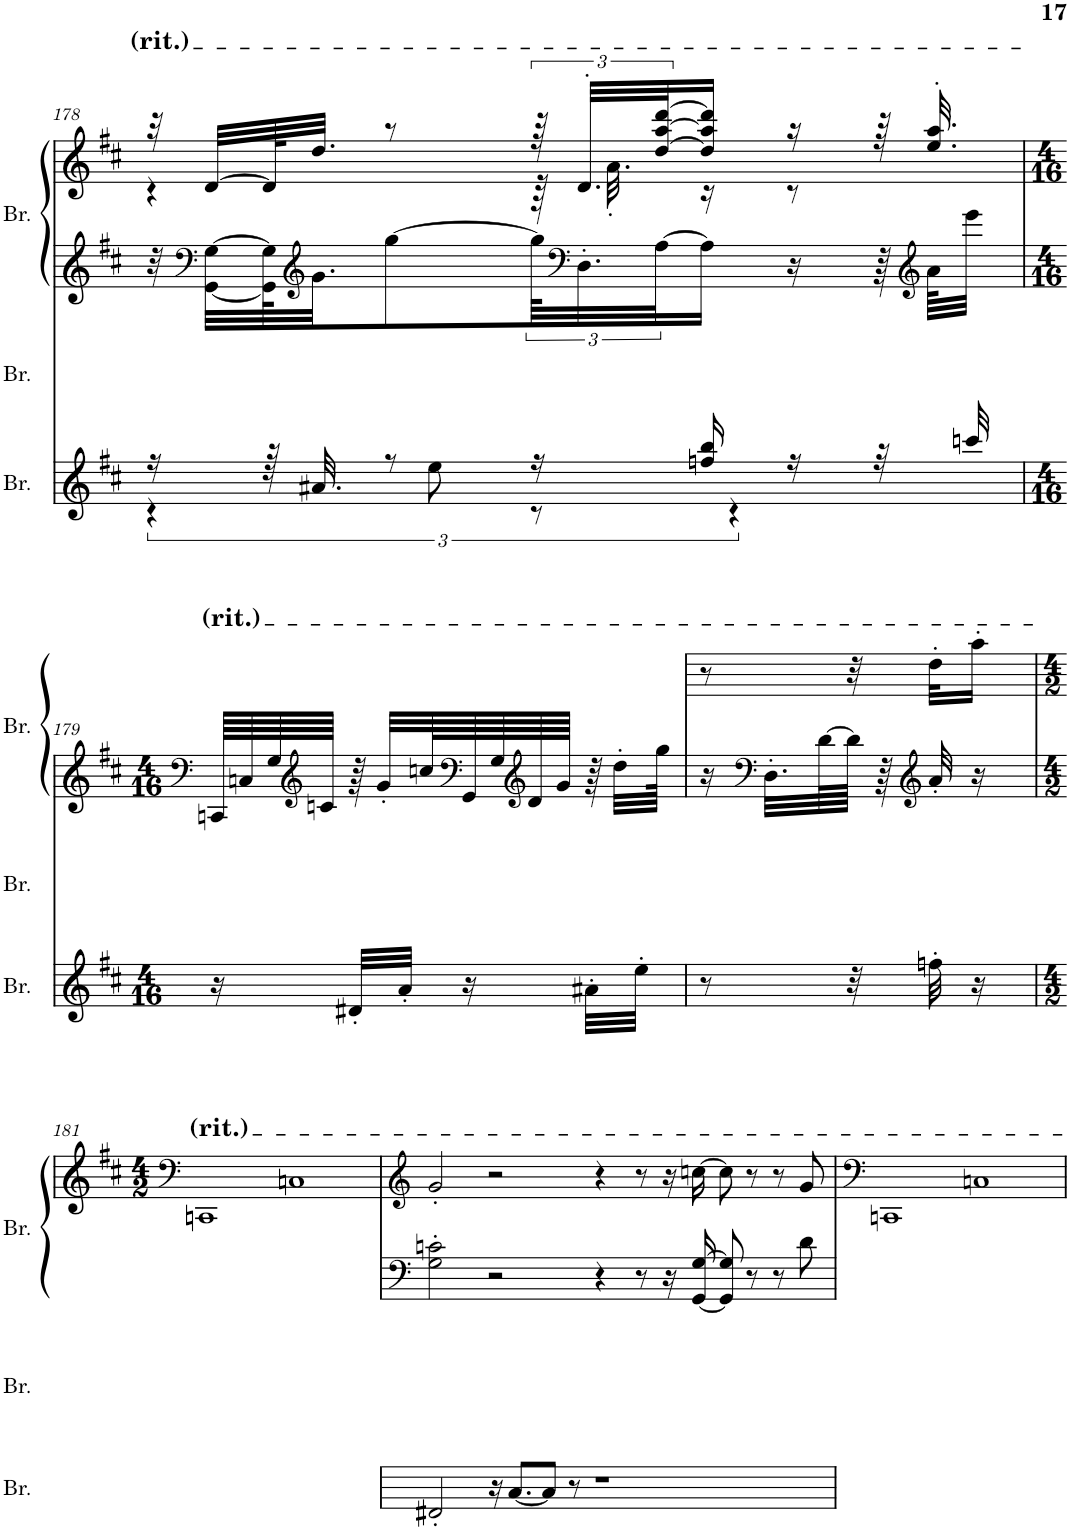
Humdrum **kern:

**kern	**kern	**kern	**kern
*part3	*part2	*part1	*part1
*staff4	*staff3	*staff2	*staff1
*I"Brass	*I"Brass	*I"Brass	*
*I'Br.	*I'Br.	*I'Br.	*
!!LO:PB:g=z
*clefG2	*clefG2	*clefG2	*clefG2
*k[f#c#]	*k[f#c#]	*k[f#c#]	*k[f#c#]
*M4/8	*M4/8	*M4/8	*M4/8
=178	=178	=178	=178
*^	*	*	*^
16r	6r	2r	32r	32r	4r
*	*	*	*clefF4	*	*
.	.	.	[32GG\ [32G\LLL	[32d/LLL	.
64r	.	.	64GG\] 64G\]K	64d/K]	.
*	*	*	*clefG2	*	*
32.a#X/	.	.	32.g\JJ	32.dd/JJJ	.
8r	.	.	[8gg\	8r	.
.	12ee\	.	.	.	.
16r	12r	.	96gg\KLL]	96r	64r
*	*	*	*clefF4	*	*
.	.	.	48.D'\	48.d'/LLL	.
.	.	.	.	.	32.a'\
.	.	.	[48A\J	[48dd/ [48aa/ [48ddd/J	.
16ffn/ 16bb/	.	.	16A\JJ]	16dd/] 16aa/] 16ddd/]JJ	16r
.	6r	.	.	.	.
16r	.	.	16r	16r	8r
32r	.	.	64r	64r	.
*	*	*	*clefG2	*	*
.	.	.	64a\KLLL	32.ee/' 32.aa/'	.
32cccn/	.	.	32eee\JJJ	.	.
*v	*v	*	*	*v	*v
!!LO:LB:g=z
=179	=179	=179	=179
*	*	*clefF4	*
*M4/16	*M4/16	*M4/16	*M4/16
16r	4r	64CCn/LLLL	4r
.	.	64Cn/	.
.	.	64G/	.
*	*	*clefG2	*
.	.	64cn/JJJJ	.
32d#X'/LLL	.	64r	.
.	.	32g'/LLL	.
32a'/JJJ	.	.	.
.	.	64ccn/L	.
*	*	*clefF4	*
16r	.	64GG/	.
.	.	64G/	.
*	*	*clefG2	*
.	.	64d/	.
.	.	64g/JJJJ	.
32a#X'\LLL	.	64r	.
.	.	32dd'\LLL	.
32ee'\JJJ	.	.	.
.	.	64gg\JJJk	.
=180	=180	=180	=180
8r	4r	16r	8r
*	*	*clefF4	*
.	.	32.D'\LLL	.
.	.	[64d\L	.
32r	.	64d\JJJJ]	32r
.	.	64r	.
*	*	*clefG2	*
32ffn'\	.	32a'/	32dd'\KLL
16r	.	16r	16aa'\JJ
!!LO:LB:g=z
=181	=181	=181	=181
*	*	*	*clefF4
*M4/2	*M4/2	*M4/2	*M4/2
0r	0r	0r	1CCn
.	.	.	1Cn
=182	=182	=182	=182
*	*	*clefF4	*clefG2
2d#X'/	0r	2G\' 2cn\'	2g'/
16r	.	2r	2r
[8.a/L	.	.	.
8a/J]	.	.	.
8r	.	.	.
1r	.	4r	4r
.	.	8r	8r
.	.	16r	16r
.	.	[16GG/ [16G/	[16ccn\
.	.	8GG/] 8G/]	8cc\]
.	.	8r	8r
.	.	8r	8r
.	.	8d\	8g/
=183	=183	=183	=183
*	*	*	*clefF4
0r	0r	0r	1CCn
.	.	.	1Cn
=	=	=	=
*-	*-	*-	*-
